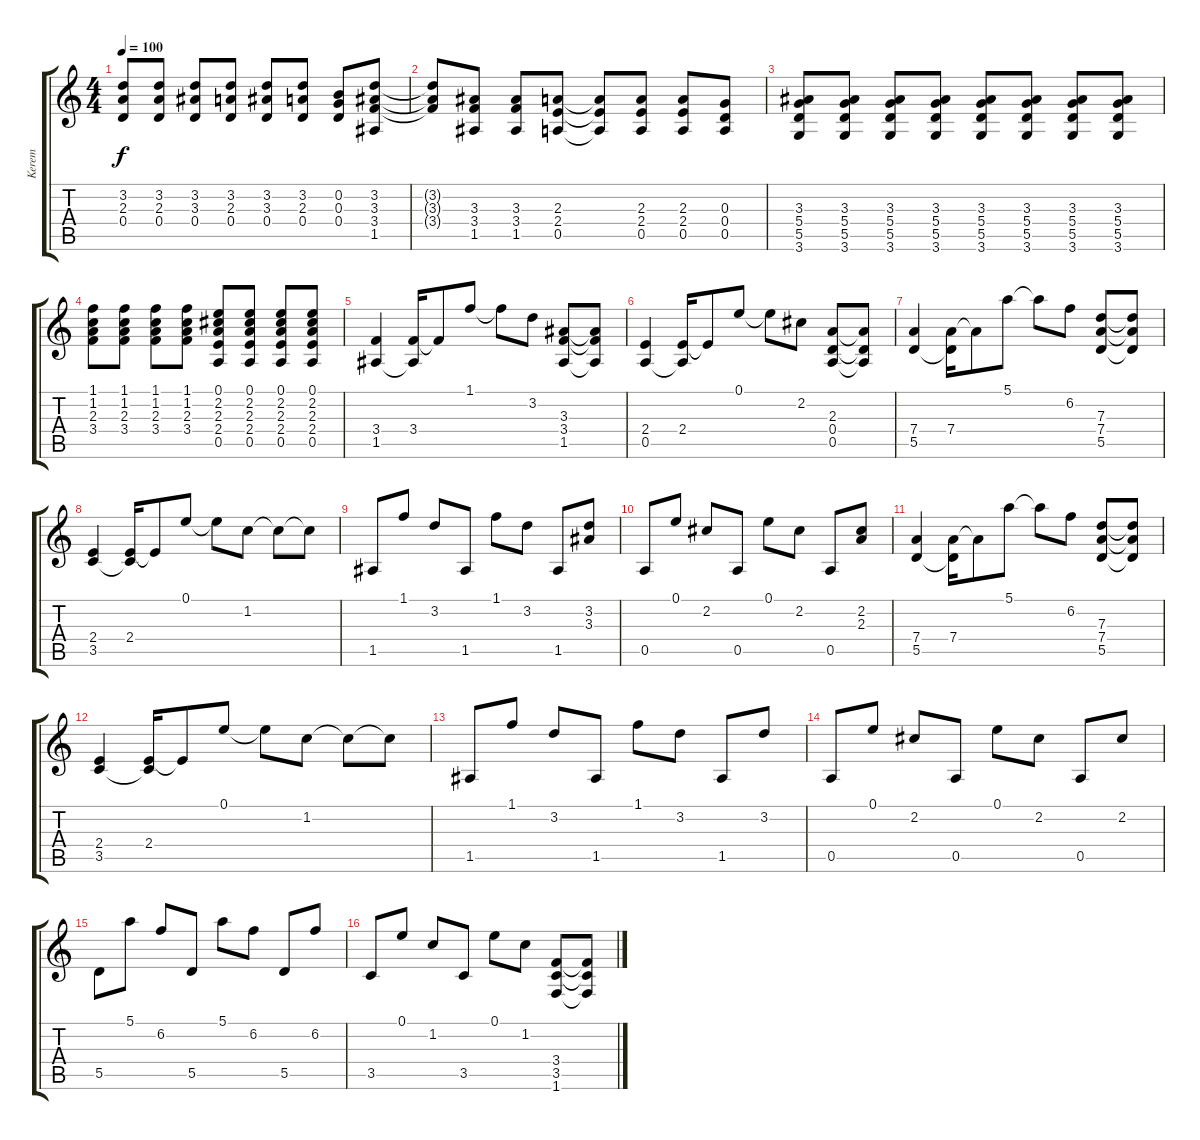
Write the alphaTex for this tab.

\track ("Kerem" "Kerem") {instrument electricguitarjazz}
\staff {score tabs}
\tuning (E4 B3 G3 D3 A2 E2) {hide}
\ts (4 4)
\tempo 100
\clef g2
\ks c
(3.2 2.3 0.4).8{dy f} (3.2 2.3 0.4).8 (3.2 3.3 0.4).8 (3.2 2.3 0.4).8 (3.2 3.3 0.4).8 (3.2 2.3 0.4).8 (0.2 0.3 0.4).8 (3.2 3.3 3.4 1.5).8 |
(3.2{t} 3.3{t} 3.4{t}).8 (3.3 3.4 1.5).8 (3.3 3.4 1.5).8 (2.3 2.4 0.5).8 (2.3{t} 2.4{t} 0.5{t}).8 (2.3 2.4 0.5).8 (2.3 2.4 0.5).8 (0.3 0.4 0.5).8 |
(3.3 5.4 5.5 3.6).8 (3.3 5.4 5.5 3.6).8 (3.3 5.4 5.5 3.6).8 (3.3 5.4 5.5 3.6).8 (3.3 5.4 5.5 3.6).8 (3.3 5.4 5.5 3.6).8 (3.3 5.4 5.5 3.6).8 (3.3 5.4 5.5 3.6).8 |
(1.1 1.2 2.3 3.4).8 (1.1 1.2 2.3 3.4).8 (1.1 1.2 2.3 3.4).8 (1.1 1.2 2.3 3.4).8 (0.1 2.2 2.3 2.4 0.5).8 (0.1 2.2 2.3 2.4 0.5).8 (0.1 2.2 2.3 2.4 0.5).8 (0.1 2.2 2.3 2.4 0.5).8 |
(3.4 1.5).4{volume 4 instrument electricguitarjazz} (3.4 1.5{t}).16 3.4{t}.8 1.1.8 1.1{t}.8 3.2.8 (3.3 3.4 1.5).8 (3.3{t} 3.4{t} 1.5{t}).8 |
(2.4 0.5).4 (2.4 0.5{t}).16 2.4{t}.8 0.1.8 0.1{t}.8 2.2.8 (2.3 0.4 0.5).8 (2.3{t} 0.4{t} 0.5{t}).8 |
(7.4 5.5).4 (7.4 5.5{t}).16 7.4{t}.8 5.1.8 5.1{t}.8 6.2.8 (7.3 7.4 5.5).8 (7.3{t} 7.4{t} 5.5{t}).8 |
(2.4 3.5).4 (2.4 3.5{t}).16 2.4{t}.8 0.1.8 0.1{t}.8 1.2.8 1.2{t}.8 1.2{t}.8 |
1.5.8 1.1.8 3.2.8 1.5.8 1.1.8 3.2.8 1.5.8 (3.2 3.3).8 |
0.5.8 0.1.8 2.2.8 0.5.8 0.1.8 2.2.8 0.5.8 (2.2 2.3).8 |
(7.4 5.5).4 (7.4 5.5{t}).16 7.4{t}.8 5.1.8 5.1{t}.8 6.2.8 (7.3 7.4 5.5).8 (7.3{t} 7.4{t} 5.5{t}).8 |
(2.4 3.5).4 (2.4 3.5{t}).16 2.4{t}.8 0.1.8 0.1{t}.8 1.2.8 1.2{t}.8 1.2{t}.8 |
1.5.8 1.1.8 3.2.8 1.5.8 1.1.8 3.2.8 1.5.8 3.2.8 |
0.5.8 0.1.8 2.2.8 0.5.8 0.1.8 2.2.8 0.5.8 2.2.8 |
5.5.8 5.1.8 6.2.8 5.5.8 5.1.8 6.2.8 5.5.8 6.2.8 |
3.5.8 0.1.8 1.2.8 3.5.8 0.1.8 1.2.8 (3.4 3.5 1.6).8 (3.4{t} 3.5{t} 1.6{t}).8
